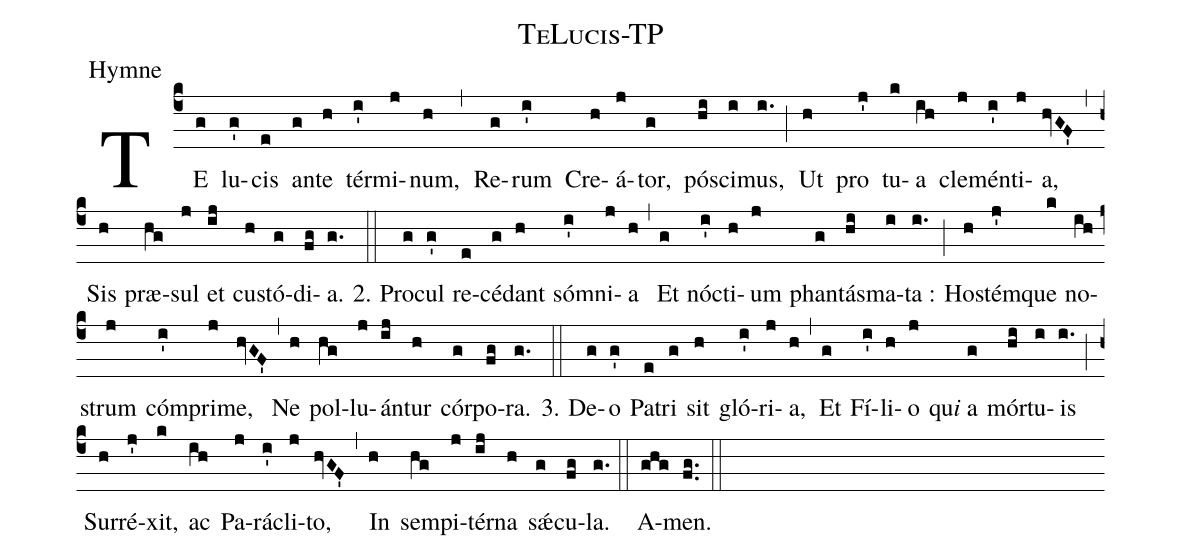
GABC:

name:TeLucis-TP;
office-part:Hymne;
%%
(c4) TE(g) lu(g')cis(e) an(g)te(h) tér(i')mi(j)num,(h) (,)
Re(g)rum(i') Cre(h)á(j)tor,(g) pó(hi)sci(i)mus,(i.) (;)
Ut(h) pro(j') tu(k)a(ih) cle(j)mén(i')ti(j)a,(hvGF') (,)
Sis(h) præ(hg)sul(j) et(ij) cu(h)stó(g)di(fg)a.(g.) (::)

2. Pr{o}(g)cul(g') re(e)cé(g)dant(h) só(i')mni(j)a(h) (,)
Et(g) nó(i')cti(h)um(j) phan(g)tás(hi)ma(i)ta :(i.) (;)
Ho(h)stém(j')que(k) no(ih)strum(j) cóm(i')pri(j)me,(hvGF') (,)
Ne(h) pol(hg)lu(j)án(ij)tur(h) cór(g)po(fg)ra.(g.) (::)

3. D{e}(g)o(g') Pa(e)tri(g) sit(h) gló(i')ri(j)a,(h) (,)
Et(g) Fí(i')li(h)o(j) qu<i>i</i> {a}(g) mór(hi)tu(i)is(i.) (;)
Sur(h)ré(j')xit,(k) ac(ih) Pa(j)rá(i')cli(j)to,(hvGF') (,)
In(h) sem(hg)pi(j)tér(ij)na(h) s<sp>'ae</sp>(g)cu(fg)la.(g.) (::)

A(ghg)men.(fg..) (::)
